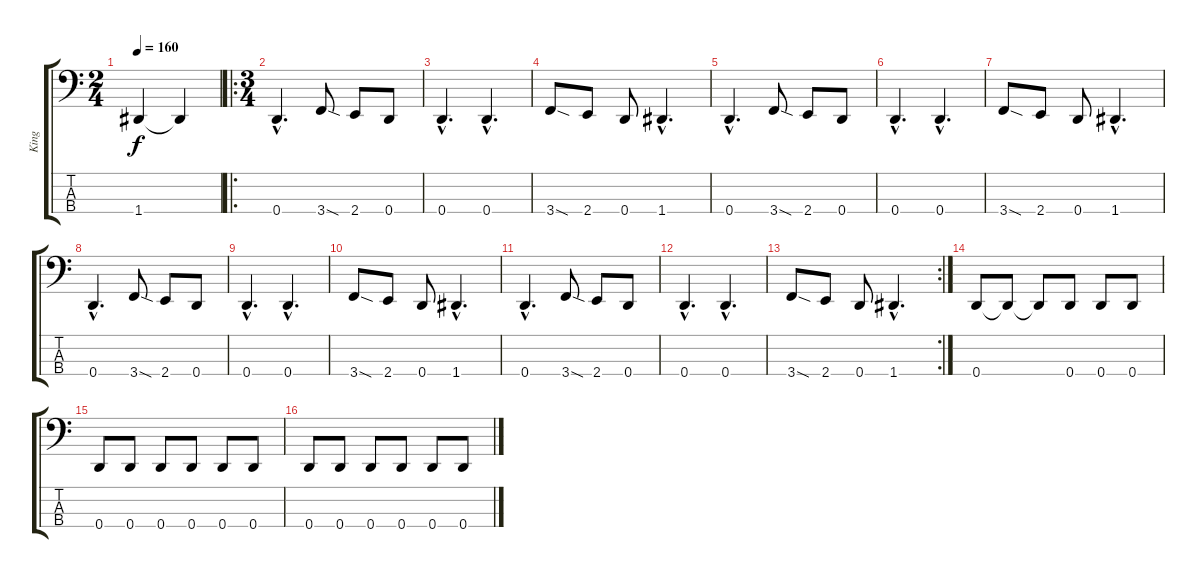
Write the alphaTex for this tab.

\track ("King" "King") {instrument electricbassfinger}
\staff {score tabs}
\tuning (F2 C2 G1 D1) {hide}
\ts (2 4)
\tempo 160
\clef f4
\ks c
1.4.4{dy f instrument electricbassfinger} 1.4{t}.4 |
\ro
\ts (3 4)
0.4{hac}.4{d} 3.4{sod}.8 2.4.8 0.4.8 |
0.4{hac}.4{d} 0.4{hac}.4{d} |
3.4{sod}.8 2.4.8 0.4.8 1.4{hac}.4{d} |
0.4{hac}.4{d} 3.4{sod}.8 2.4.8 0.4.8 |
0.4{hac}.4{d} 0.4{hac}.4{d} |
3.4{sod}.8 2.4.8 0.4.8 1.4{hac}.4{d} |
0.4{hac}.4{d} 3.4{sod}.8 2.4.8 0.4.8 |
0.4{hac}.4{d} 0.4{hac}.4{d} |
3.4{sod}.8 2.4.8 0.4.8 1.4{hac}.4{d} |
0.4{hac}.4{d} 3.4{sod}.8 2.4.8 0.4.8 |
0.4{hac}.4{d} 0.4{hac}.4{d} |
\rc 2
3.4{sod}.8 2.4.8 0.4.8 1.4{hac}.4{d} |
0.4.8 0.4{t}.8 0.4{t}.8 0.4.8 0.4.8 0.4.8 |
0.4.8 0.4.8 0.4.8 0.4.8 0.4.8 0.4.8 |
0.4.8 0.4.8 0.4.8 0.4.8 0.4.8 0.4.8
